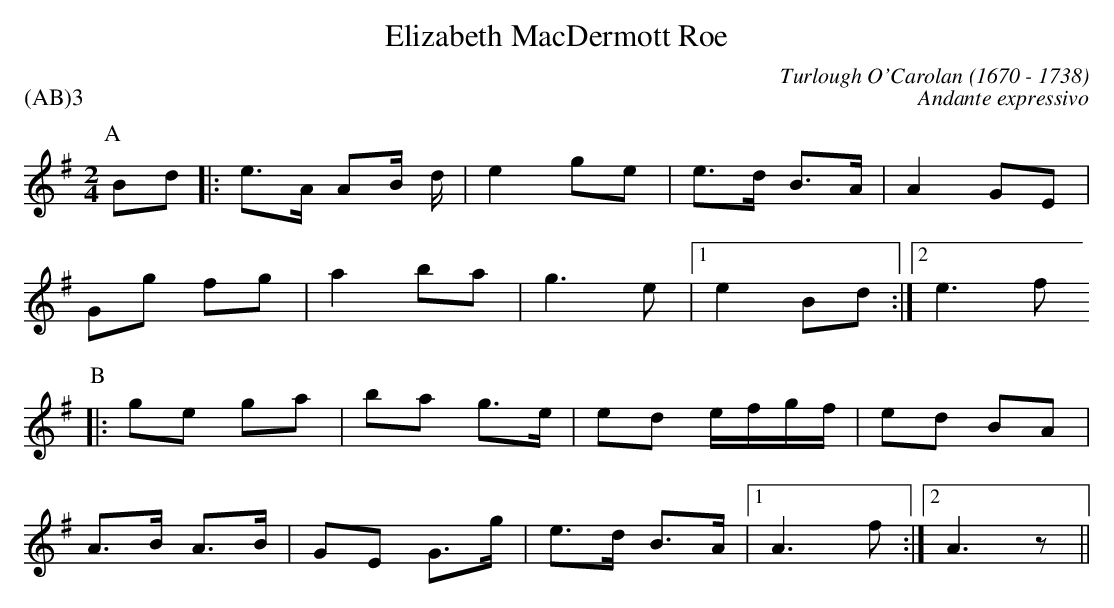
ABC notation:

X:1
T:Elizabeth MacDermott Roe
P:(AB)3
C:Turlough O'Carolan (1670 - 1738)
C:Andante expressivo
M:2/4
L:1/16
K:G
P:A
B2d2     \
|:   e3A A2B d    |   e4g2e2   |   e3d B3A   |   A4G2E2     |
G2g2 f2g2         |   a4b2a2   |   g6e2      |1  e4  B2d2  :|2   e6   f2
P:B
|:   g2e2 g2a2    |   b2a2 g3e |   e2d2 efgf |   e2d2 B2A2  |
A3B A3B           |G2E2 G3g    |   e3d B3A   |1  A6 f2     :|2   A6   z2 ||
